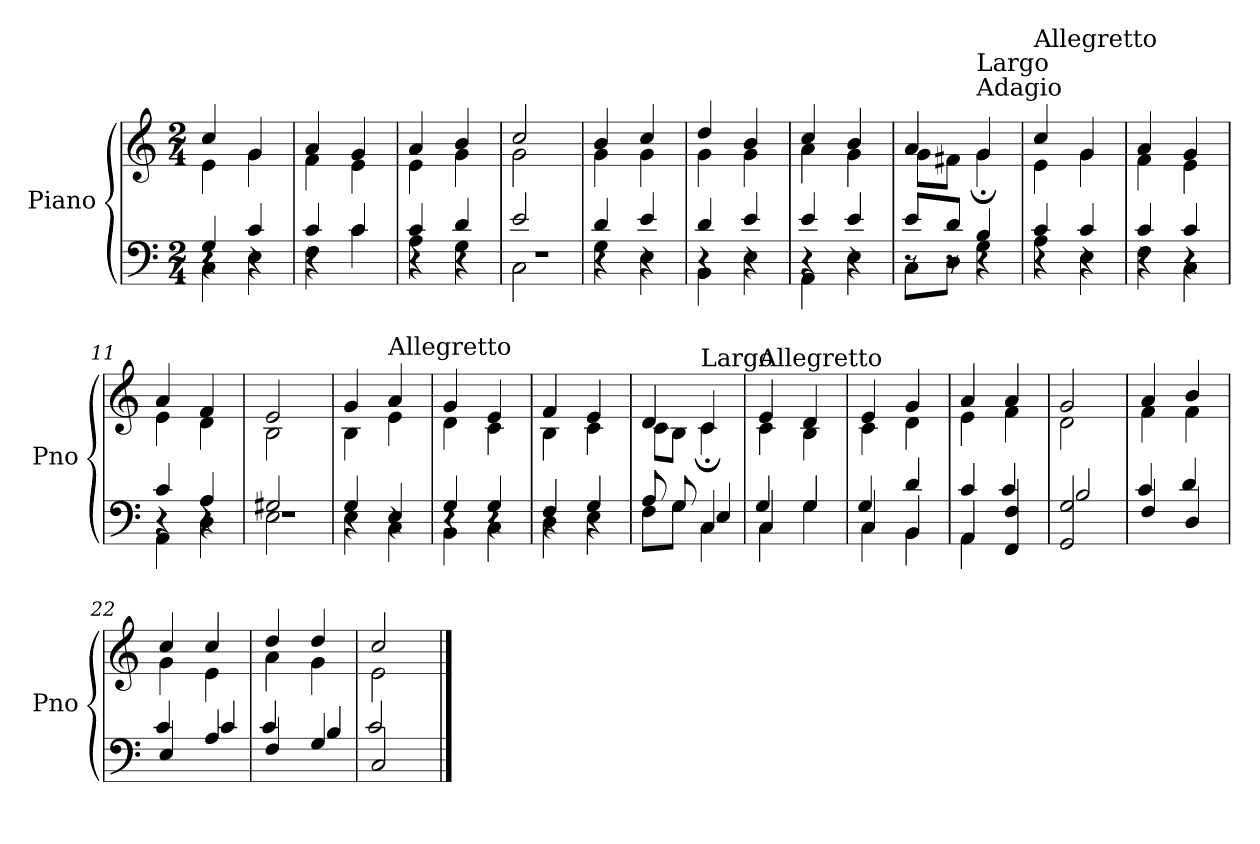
**kern	**kern
*part1	*part1
*staff2	*staff1
*I"Piano	*
*I'Pno	*
*clefF4	*clefG2
*k[]	*k[]
*C:	*C:
*M2/4	*M2/4
=1	=1
*^	*^
*	*^	*	*
4r	4G/	4C\	4cc/	4e\
4r	4c/	4E\	4g/	4g\
=2	=2	=2	=2	=2
4r	4c/	4F\	4a/	4f\
4c/	4c/	4c\	4g/	4e\
=3	=3	=3	=3	=3
4r	4c/	4A\	4a/	4e\
4r	4d/	4G\	4b/	4g\
=4	=4	=4	=4	=4
2r	2e/	2C\	2cc/	2g\
=5	=5	=5	=5	=5
4r	4d/	4G\	4b/	4g\
4r	4e/	4E\	4cc/	4g\
=6	=6	=6	=6	=6
4r	4d/	4BB\	4dd/	4g\
4r	4e/	4E\	4b/	4g\
=7	=7	=7	=7	=7
4r	4e/	4AA\	4cc/	4a\
4r	4e/	4E\	4b/	4g\
=8	=8	=8	=8	=8
8r	8e/L	8C\L	4a/	8g\L
8r	8d/J	8D\J	.	8f#X\J
!	!	!	!LO:TX:a:t=Adagio	!
!	!	!	!LO:TX:a:t=Largo	!
4r	4B/	4G\	4g/	4g;<\
=9	=9	=9	=9	=9
!	!	!	!LO:TX:a:t=Allegretto	!
4r	4c/	4A\	4cc/	4e\
4r	4c/	4E\	4g/	4g\
=10	=10	=10	=10	=10
4r	4c/	4F\	4a/	4f\
4r	4c/	4C\	4g/	4e\
=11	=11	=11	=11	=11
4r	4c/	4AA\	4a/	4e\
4r	4A/	4D\	4f/	4d\
!!LO:LB:g=z	!!
=12	=12	=12	=12	=12
2r	2G#X/	2E\	2e/	2B\
=13	=13	=13	=13	=13
4r	4G/	4E\	4g/	4B\
!	!	!	!LO:TX:a:t=Allegretto	!
4r	4E/	4C\	4a/	4e\
=14	=14	=14	=14	=14
4r	4G/	4BB\	4g/	4d\
4r	4G/	4C\	4e/	4c\
=15	=15	=15	=15	=15
4r	4F/	4D\	4f/	4B\
4r	4G/	4E\	4e/	4c\
=16	=16	=16	=16	=16
8ryy	8A/	8F\L	4d/	8c\L
8G/	8ryy	8G\J	.	8B\J
!	!	!	!LO:TX:a:t=Largo	!
4C/	4E/	4C\	4c/	4c;<\
=17	=17	=17	=17	=17
!	!	!	!LO:TX:a:t=Allegretto	!
4C/	4G/	4C\	4e/	4c\
4G/	4G/	4G\	4d/	4B\
=18	=18	=18	=18	=18
4C/	4G/	4C\	4e/	4c\
4BB/	4d/	4BB\	4g/	4d\
=19	=19	=19	=19	=19
4AA/	4c/	4AA\	4a/	4e\
4FF/ 4F/	4c/	4ryy	4a/	4f\
*	*v	*v	*	*
=20	=20	=20	=20
2GG/ 2G/	2B/	2g/	2d\
=21	=21	=21	=21
4F/	4c/	4a/	4f\
4D/	4d/	4b/	4f\
=22	=22	=22	=22
4E/	4c/	4cc/	4g\
4A/	4c/	4cc/	4e\
!!LO:LB:g=z	!!
=23	=23	=23	=23
4F/	4c/	4dd/	4a\
4G/	4B/	4dd/	4g\
=24	=24	=24	=24
2C/	2c/	2cc/	2e\
*v	*v	*	*
*	*v	*v
==	==
*-	*-
